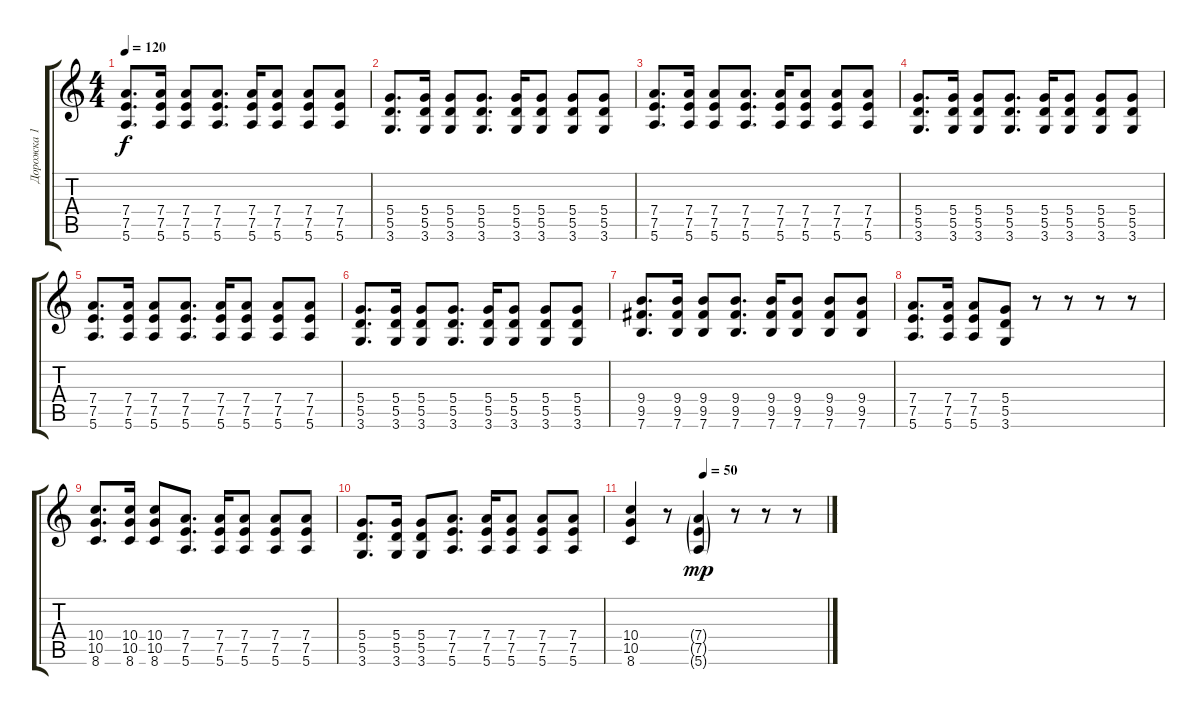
\track ("Дорожка 1" "Дорожка 1") {instrument acousticguitarsteel}
\staff {score tabs}
\tuning (E4 B3 G3 D3 A2 E2) {hide}
\ts (4 4)
\tempo 120
\clef g2
\ks c
(7.4 7.5 5.6).8{d dy f} (7.4 7.5 5.6).16 (7.4 7.5 5.6).8 (7.4 7.5 5.6).8{d} (7.4 7.5 5.6).16 (7.4 7.5 5.6).8 (7.4 7.5 5.6).8 (7.4 7.5 5.6).8 |
(5.4 5.5 3.6).8{d} (5.4 5.5 3.6).16 (5.4 5.5 3.6).8 (5.4 5.5 3.6).8{d} (5.4 5.5 3.6).16 (5.4 5.5 3.6).8 (5.4 5.5 3.6).8 (5.4 5.5 3.6).8 |
(7.4 7.5 5.6).8{d} (7.4 7.5 5.6).16 (7.4 7.5 5.6).8 (7.4 7.5 5.6).8{d} (7.4 7.5 5.6).16 (7.4 7.5 5.6).8 (7.4 7.5 5.6).8 (7.4 7.5 5.6).8 |
(5.4 5.5 3.6).8{d} (5.4 5.5 3.6).16 (5.4 5.5 3.6).8 (5.4 5.5 3.6).8{d} (5.4 5.5 3.6).16 (5.4 5.5 3.6).8 (5.4 5.5 3.6).8 (5.4 5.5 3.6).8 |
(7.4 7.5 5.6).8{d} (7.4 7.5 5.6).16 (7.4 7.5 5.6).8 (7.4 7.5 5.6).8{d} (7.4 7.5 5.6).16 (7.4 7.5 5.6).8 (7.4 7.5 5.6).8 (7.4 7.5 5.6).8 |
(5.4 5.5 3.6).8{d} (5.4 5.5 3.6).16 (5.4 5.5 3.6).8 (5.4 5.5 3.6).8{d} (5.4 5.5 3.6).16 (5.4 5.5 3.6).8 (5.4 5.5 3.6).8 (5.4 5.5 3.6).8 |
(9.4 9.5 7.6).8{d} (9.4 9.5 7.6).16 (9.4 9.5 7.6).8 (9.4 9.5 7.6).8{d} (9.4 9.5 7.6).16 (9.4 9.5 7.6).8 (9.4 9.5 7.6).8 (9.4 9.5 7.6).8 |
(7.4 7.5 5.6).8{d} (7.4 7.5 5.6).16 (7.4 7.5 5.6).8 (5.4 5.5 3.6).8 r.8 r.8 r.8 r.8 |
(10.4 10.5 8.6).8{d} (10.4 10.5 8.6).16 (10.4 10.5 8.6).8 (7.4 7.5 5.6).8{d} (7.4 7.5 5.6).16 (7.4 7.5 5.6).8 (7.4 7.5 5.6).8 (7.4 7.5 5.6).8 |
(5.4 5.5 3.6).8{d} (5.4 5.5 3.6).16 (5.4 5.5 3.6).8 (7.4 7.5 5.6).8{d} (7.4 7.5 5.6).16 (7.4 7.5 5.6).8 (7.4 7.5 5.6).8 (7.4 7.5 5.6).8 |
\tempo (50 0.375)
(10.4 10.5 8.6).4 r.8 (7.4{g} 7.5{g} 5.6{g}).4{dy mp} r.8 r.8 r.8
